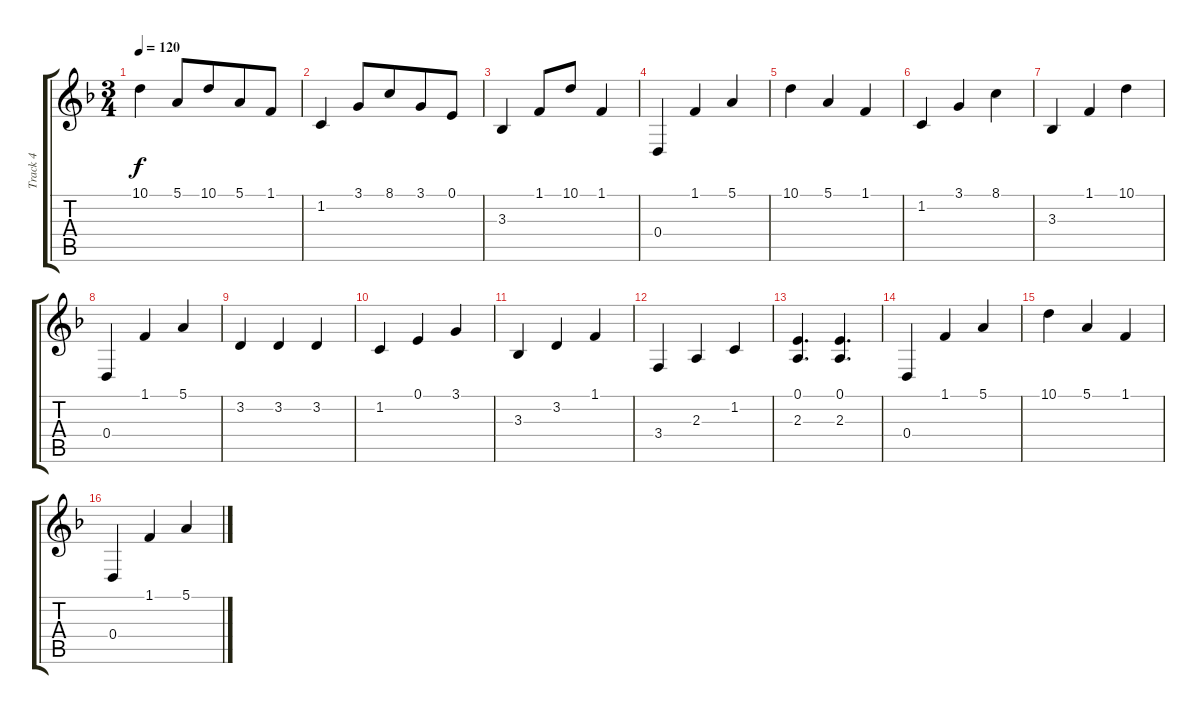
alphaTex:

\track ("Track 4" "Track 4") {instrument pizzicatostrings}
\staff {score tabs}
\tuning (E4 B3 G3 D3 A2 E2) {hide}
\ts (3 4)
\tempo 120
\clef g2
\ks dminor
10.1.4{dy f} 5.1.8 10.1.8{beam merge} 5.1.8 1.1.8 |
1.2.4 3.1.8 8.1.8{beam merge} 3.1.8 0.1.8 |
3.3.4 1.1.8 10.1.8 1.1.4 |
0.4.4 1.1.4 5.1.4 |
10.1.4 5.1.4 1.1.4 |
1.2.4 3.1.4 8.1.4 |
3.3.4 1.1.4 10.1.4 |
0.4.4 1.1.4 5.1.4 |
3.2.4 3.2.4 3.2.4 |
1.2.4 0.1.4 3.1.4 |
3.3.4 3.2.4 1.1.4 |
3.4.4 2.3.4 1.2.4 |
(0.1 2.3).4{d} (0.1 2.3).4{d} |
0.4.4 1.1.4 5.1.4 |
10.1.4 5.1.4 1.1.4 |
0.4.4 1.1.4 5.1.4
